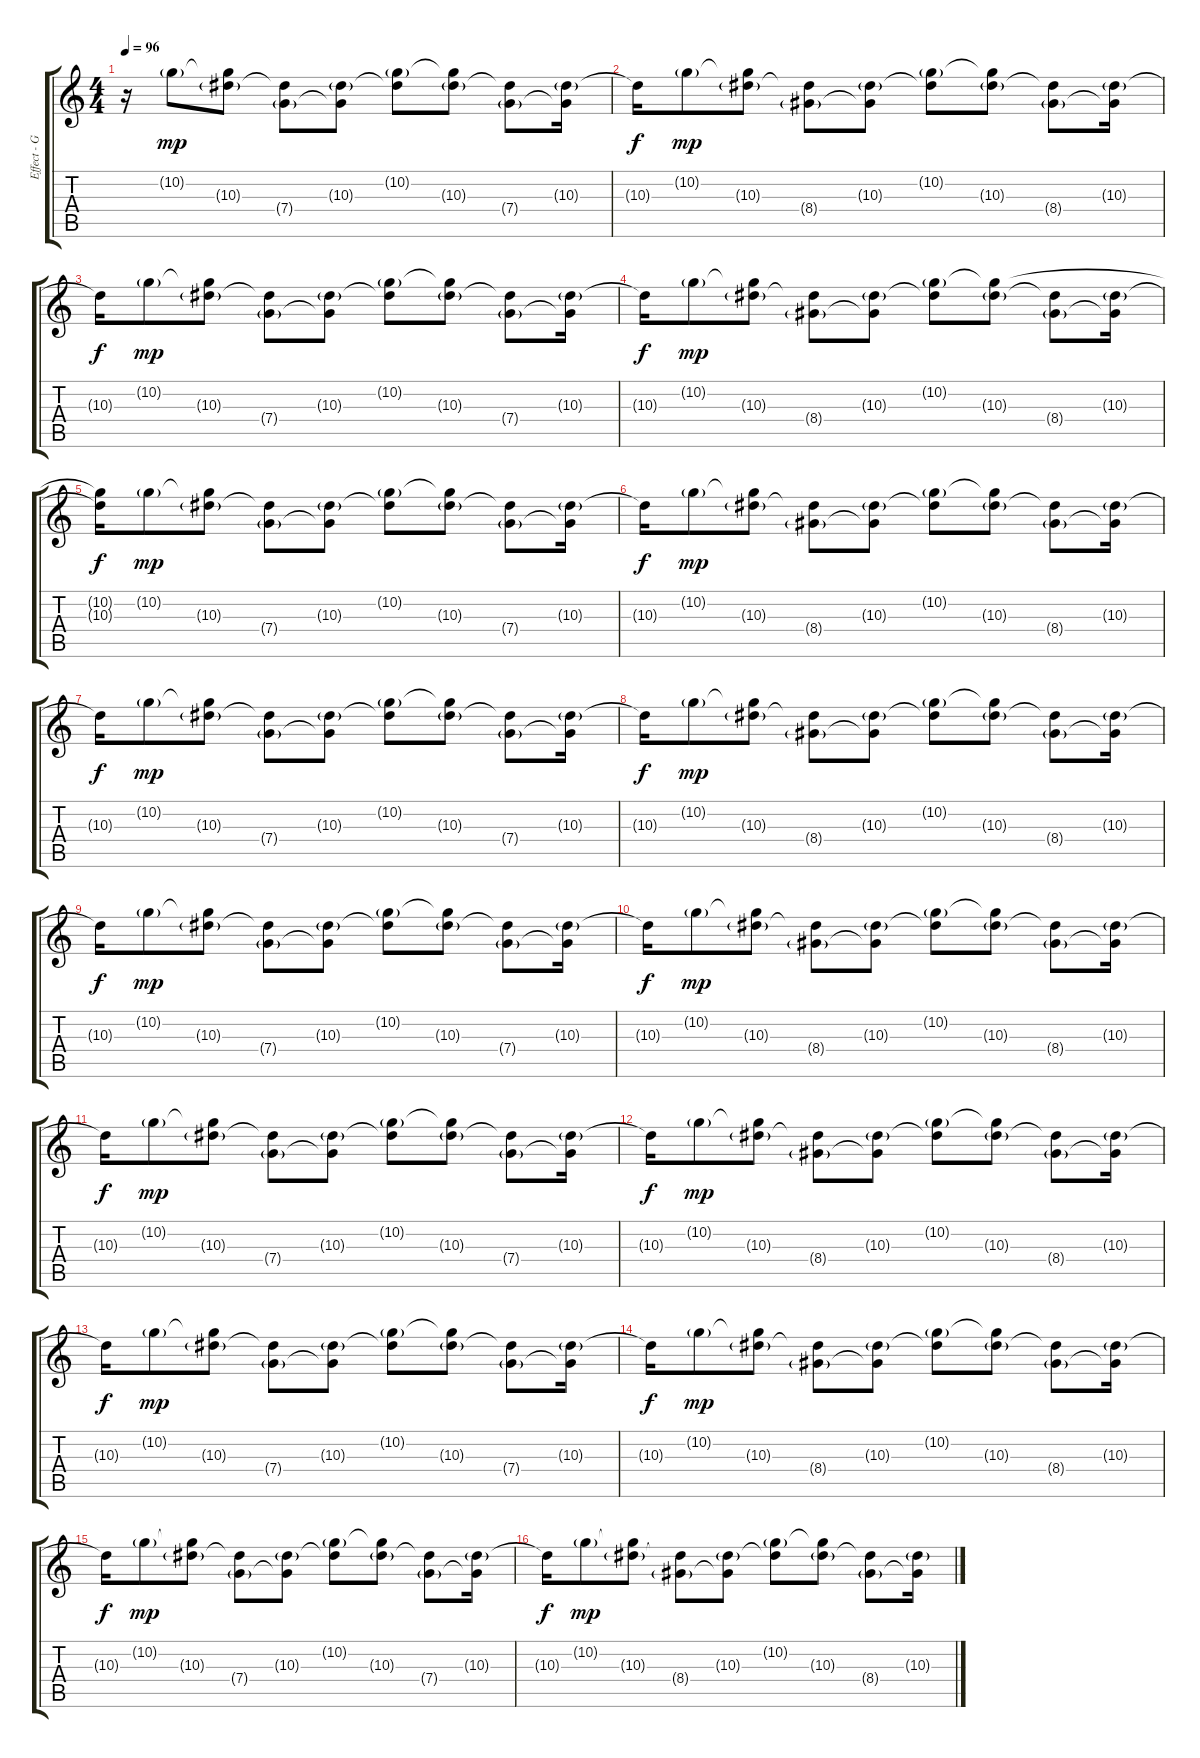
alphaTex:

\track ("Effect - Guitar 1" "Effect - G") {instrument electricguitarjazz}
\staff {score tabs}
\tuning (D4 A3 F3 C3 G2 C2) {hide}
\ts (4 4)
\tempo 96
\clef g2
\ks c
r.16{dy mp instrument electricguitarjazz} 10.2{g}.8 (10.2{t} 10.3{g}).8 (10.3{t} 7.4{g}).8 (10.3{g} 7.4{t}).8 (10.2{g} 10.3{t}).8 (10.2{t} 10.3{g}).8 (10.3{t} 7.4{g}).8 (10.3{g} 7.4{t}).16 |
10.3{t}.16{dy f} 10.2{g}.8{dy mp} (10.2{t} 10.3{g}).8 (10.3{t} 8.4{g}).8 (10.3{g} 8.4{t}).8 (10.2{g} 10.3{t}).8 (10.2{t} 10.3{g}).8 (10.3{t} 8.4{g}).8 (10.3{g} 8.4{t}).16 |
10.3{t}.16{dy f} 10.2{g}.8{dy mp} (10.2{t} 10.3{g}).8 (10.3{t} 7.4{g}).8 (10.3{g} 7.4{t}).8 (10.2{g} 10.3{t}).8 (10.2{t} 10.3{g}).8 (10.3{t} 7.4{g}).8 (10.3{g} 7.4{t}).16 |
10.3{t}.16{dy f} 10.2{g}.8{dy mp} (10.2{t} 10.3{g}).8 (10.3{t} 8.4{g}).8 (10.3{g} 8.4{t}).8 (10.2{g} 10.3{t}).8 (10.2{t} 10.3{g}).8 (10.3{t} 8.4{g}).8 (10.3{g} 8.4{t}).16 |
(10.2{t} 10.3{t}).16{dy f} 10.2{g}.8{dy mp} (10.2{t} 10.3{g}).8 (10.3{t} 7.4{g}).8 (10.3{g} 7.4{t}).8 (10.2{g} 10.3{t}).8 (10.2{t} 10.3{g}).8 (10.3{t} 7.4{g}).8 (10.3{g} 7.4{t}).16 |
10.3{t}.16{dy f} 10.2{g}.8{dy mp} (10.2{t} 10.3{g}).8 (10.3{t} 8.4{g}).8 (10.3{g} 8.4{t}).8 (10.2{g} 10.3{t}).8 (10.2{t} 10.3{g}).8 (10.3{t} 8.4{g}).8 (10.3{g} 8.4{t}).16 |
10.3{t}.16{dy f} 10.2{g}.8{dy mp} (10.2{t} 10.3{g}).8 (10.3{t} 7.4{g}).8 (10.3{g} 7.4{t}).8 (10.2{g} 10.3{t}).8 (10.2{t} 10.3{g}).8 (10.3{t} 7.4{g}).8 (10.3{g} 7.4{t}).16 |
10.3{t}.16{dy f} 10.2{g}.8{dy mp} (10.2{t} 10.3{g}).8 (10.3{t} 8.4{g}).8 (10.3{g} 8.4{t}).8 (10.2{g} 10.3{t}).8 (10.2{t} 10.3{g}).8 (10.3{t} 8.4{g}).8 (10.3{g} 8.4{t}).16 |
10.3{t}.16{dy f} 10.2{g}.8{dy mp} (10.2{t} 10.3{g}).8 (10.3{t} 7.4{g}).8 (10.3{g} 7.4{t}).8 (10.2{g} 10.3{t}).8 (10.2{t} 10.3{g}).8 (10.3{t} 7.4{g}).8 (10.3{g} 7.4{t}).16 |
10.3{t}.16{dy f} 10.2{g}.8{dy mp} (10.2{t} 10.3{g}).8 (10.3{t} 8.4{g}).8 (10.3{g} 8.4{t}).8 (10.2{g} 10.3{t}).8 (10.2{t} 10.3{g}).8 (10.3{t} 8.4{g}).8 (10.3{g} 8.4{t}).16 |
10.3{t}.16{dy f} 10.2{g}.8{dy mp} (10.2{t} 10.3{g}).8 (10.3{t} 7.4{g}).8 (10.3{g} 7.4{t}).8 (10.2{g} 10.3{t}).8 (10.2{t} 10.3{g}).8 (10.3{t} 7.4{g}).8 (10.3{g} 7.4{t}).16 |
10.3{t}.16{dy f} 10.2{g}.8{dy mp} (10.2{t} 10.3{g}).8 (10.3{t} 8.4{g}).8 (10.3{g} 8.4{t}).8 (10.2{g} 10.3{t}).8 (10.2{t} 10.3{g}).8 (10.3{t} 8.4{g}).8 (10.3{g} 8.4{t}).16 |
10.3{t}.16{dy f} 10.2{g}.8{dy mp} (10.2{t} 10.3{g}).8 (10.3{t} 7.4{g}).8 (10.3{g} 7.4{t}).8 (10.2{g} 10.3{t}).8 (10.2{t} 10.3{g}).8 (10.3{t} 7.4{g}).8 (10.3{g} 7.4{t}).16 |
10.3{t}.16{dy f} 10.2{g}.8{dy mp} (10.2{t} 10.3{g}).8 (10.3{t} 8.4{g}).8 (10.3{g} 8.4{t}).8 (10.2{g} 10.3{t}).8 (10.2{t} 10.3{g}).8 (10.3{t} 8.4{g}).8 (10.3{g} 8.4{t}).16 |
10.3{t}.16{dy f} 10.2{g}.8{dy mp} (10.2{t} 10.3{g}).8 (10.3{t} 7.4{g}).8 (10.3{g} 7.4{t}).8 (10.2{g} 10.3{t}).8 (10.2{t} 10.3{g}).8 (10.3{t} 7.4{g}).8 (10.3{g} 7.4{t}).16 |
10.3{t}.16{dy f} 10.2{g}.8{dy mp} (10.2{t} 10.3{g}).8 (10.3{t} 8.4{g}).8 (10.3{g} 8.4{t}).8 (10.2{g} 10.3{t}).8 (10.2{t} 10.3{g}).8 (10.3{t} 8.4{g}).8 (10.3{g} 8.4{t}).16
